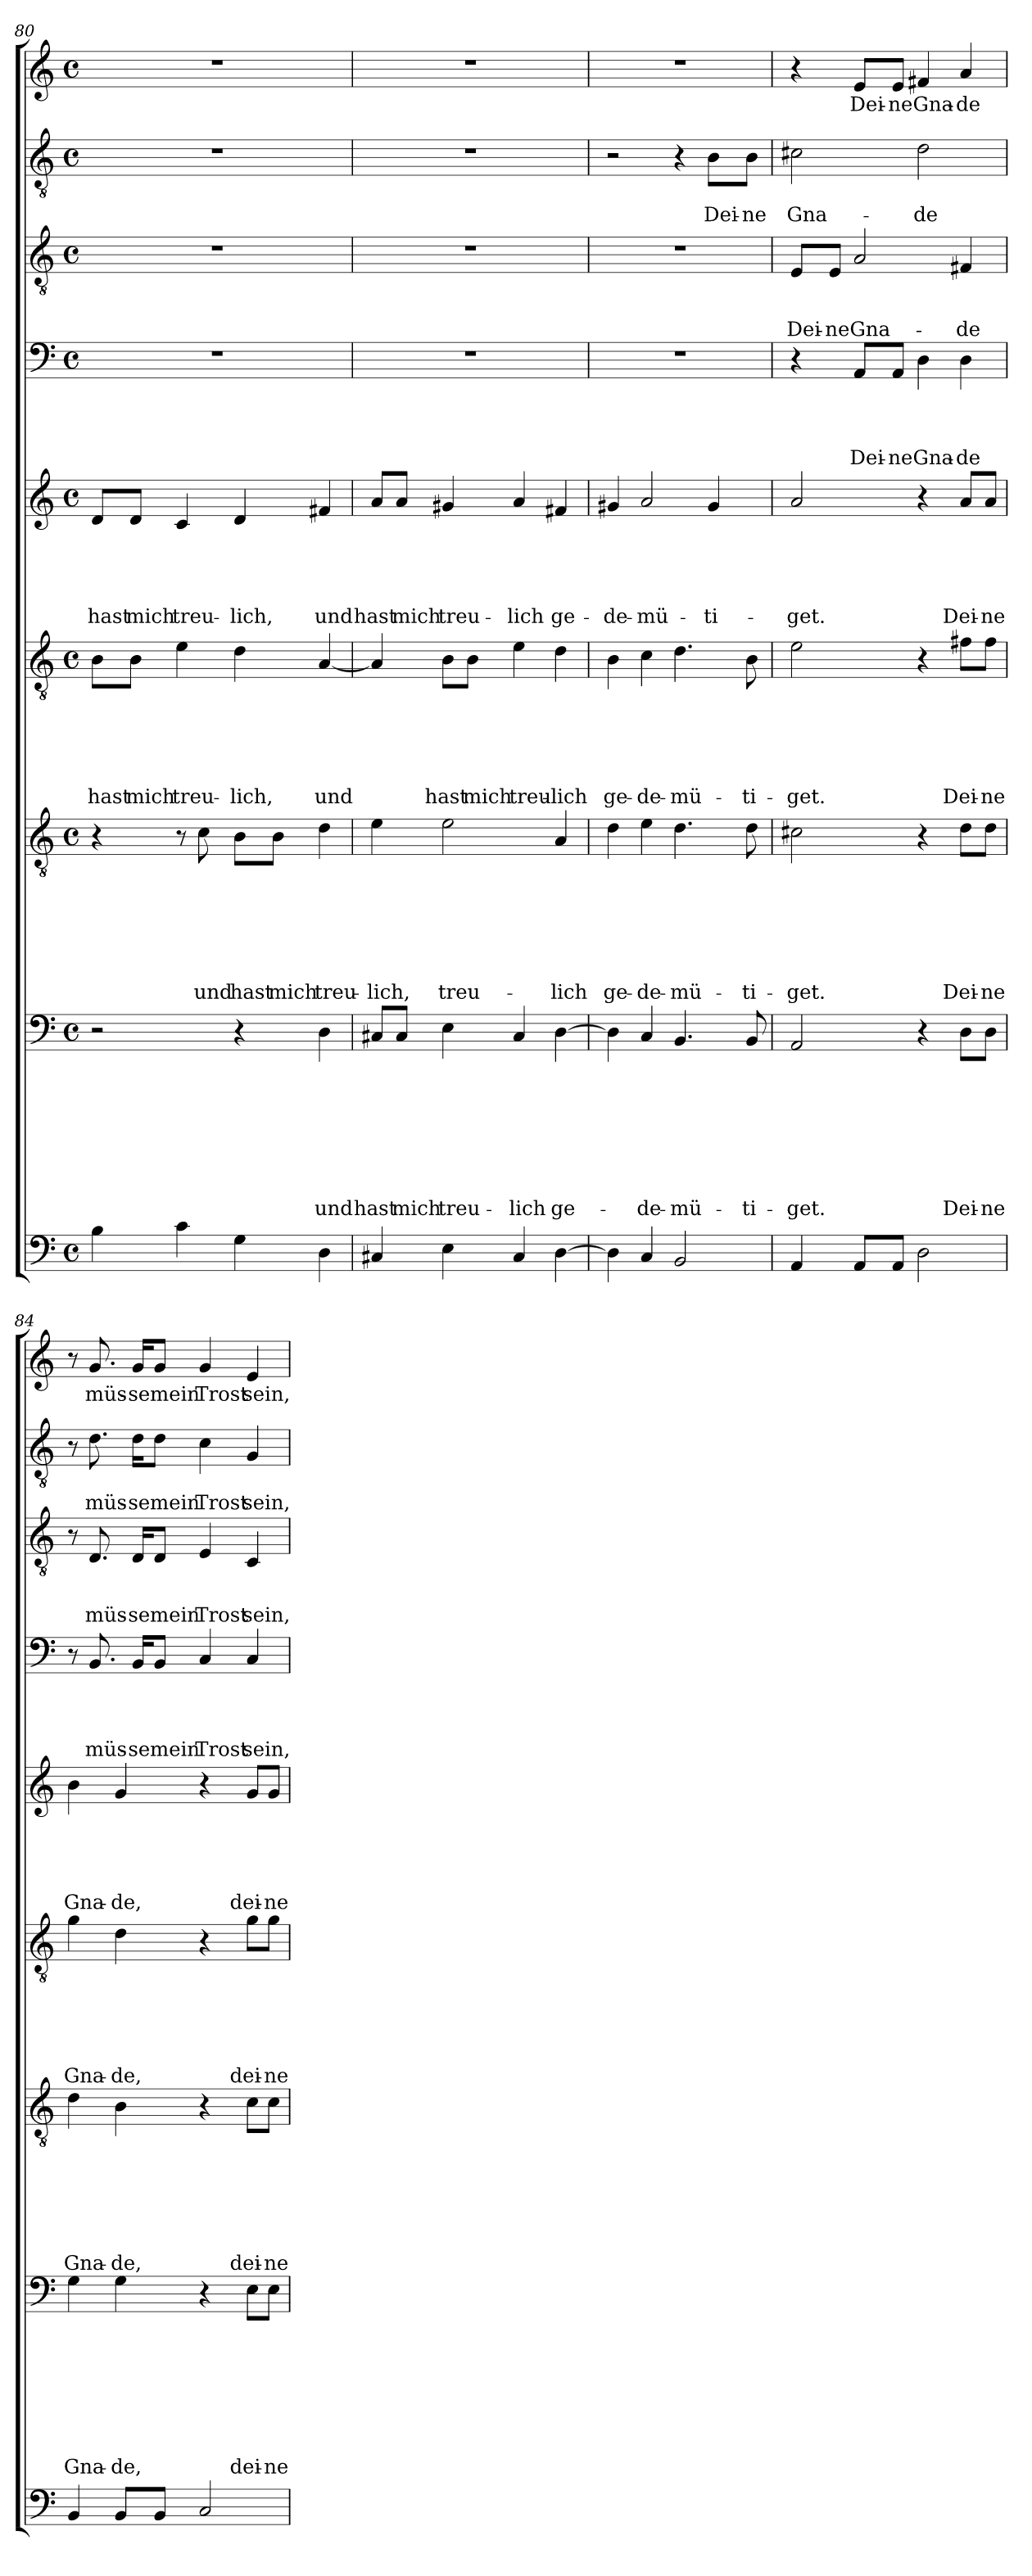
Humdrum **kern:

**kern	**kern	**text	**text	**text	**text	**text	**text	**text	**text	**kern	**text	**text	**text	**text	**text	**text	**text	**kern	**text	**text	**text	**text	**text	**text	**kern	**text	**text	**text	**text	**text	**kern	**text	**text	**text	**text	**kern	**text	**text	**text	**kern	**text	**text	**kern	**text
*part9	*part8	*part8	*part8	*part8	*part8	*part8	*part8	*part8	*part8	*part7	*part7	*part7	*part7	*part7	*part7	*part7	*part7	*part6	*part6	*part6	*part6	*part6	*part6	*part6	*part5	*part5	*part5	*part5	*part5	*part5	*part4	*part4	*part4	*part4	*part4	*part3	*part3	*part3	*part3	*part2	*part2	*part2	*part1	*part1
*staff9	*staff8	*staff8	*staff8	*staff8	*staff8	*staff8	*staff8	*staff8	*staff8	*staff7	*staff7	*staff7	*staff7	*staff7	*staff7	*staff7	*staff7	*staff6	*staff6	*staff6	*staff6	*staff6	*staff6	*staff6	*staff5	*staff5	*staff5	*staff5	*staff5	*staff5	*staff4	*staff4	*staff4	*staff4	*staff4	*staff3	*staff3	*staff3	*staff3	*staff2	*staff2	*staff2	*staff1	*staff1
*clefF4	*clefF4	*	*	*	*	*	*	*	*	*clefGv2	*	*	*	*	*	*	*	*clefGv2	*	*	*	*	*	*	*clefG2	*	*	*	*	*	*clefF4	*	*	*	*	*clefGv2	*	*	*	*clefGv2	*	*	*clefG2	*
*k[]	*k[]	*	*	*	*	*	*	*	*	*k[]	*	*	*	*	*	*	*	*k[]	*	*	*	*	*	*	*k[]	*	*	*	*	*	*k[]	*	*	*	*	*k[]	*	*	*	*k[]	*	*	*k[]	*
*C:	*C:	*	*	*	*	*	*	*	*	*C:	*	*	*	*	*	*	*	*C:	*	*	*	*	*	*	*C:	*	*	*	*	*	*C:	*	*	*	*	*C:	*	*	*	*C:	*	*	*C:	*
*M4/4	*M4/4	*	*	*	*	*	*	*	*	*M4/4	*	*	*	*	*	*	*	*M4/4	*	*	*	*	*	*	*M4/4	*	*	*	*	*	*M4/4	*	*	*	*	*M4/4	*	*	*	*M4/4	*	*	*M4/4	*
*met(c)	*met(c)	*	*	*	*	*	*	*	*	*met(c)	*	*	*	*	*	*	*	*met(c)	*	*	*	*	*	*	*met(c)	*	*	*	*	*	*met(c)	*	*	*	*	*met(c)	*	*	*	*met(c)	*	*	*met(c)	*
=80	=80	=80	=80	=80	=80	=80	=80	=80	=80	=80	=80	=80	=80	=80	=80	=80	=80	=80	=80	=80	=80	=80	=80	=80	=80	=80	=80	=80	=80	=80	=80	=80	=80	=80	=80	=80	=80	=80	=80	=80	=80	=80	=80	=80
!	!	!	!	!	!	!	!	!	!	!	!	!	!	!	!	!	!	!	!	!	!	!	!	!LO:LY:b	!	!	!	!	!	!LO:LY:b	!	!	!	!	!	!	!	!	!	!	!	!	!	!
4B\	2r	.	.	.	.	.	.	.	.	4r	.	.	.	.	.	.	.	8B\L	.	.	.	.	.	hast	8d/L	.	.	.	.	hast	1r	.	.	.	.	1r	.	.	.	1r	.	.	1r	.
!	!	!	!	!	!	!	!	!	!	!	!	!	!	!	!	!	!	!	!	!	!	!	!	!LO:LY:b	!	!	!	!	!	!LO:LY:b	!	!	!	!	!	!	!	!	!	!	!	!	!	!
.	.	.	.	.	.	.	.	.	.	.	.	.	.	.	.	.	.	8B\J	.	.	.	.	.	mich	8d/J	.	.	.	.	mich	.	.	.	.	.	.	.	.	.	.	.	.	.	.
!	!	!	!	!	!	!	!	!	!	!	!	!	!	!	!	!	!	!	!	!	!	!	!	!LO:LY:b	!	!	!	!	!	!LO:LY:b	!	!	!	!	!	!	!	!	!	!	!	!	!	!
4c\	.	.	.	.	.	.	.	.	.	8r	.	.	.	.	.	.	.	4e\	.	.	.	.	.	treu-	4c/	.	.	.	.	treu-	.	.	.	.	.	.	.	.	.	.	.	.	.	.
!	!	!	!	!	!	!	!	!	!	!	!	!	!	!	!	!	!LO:LY:b	!	!	!	!	!	!	!	!	!	!	!	!	!	!	!	!	!	!	!	!	!	!	!	!	!	!	!
.	.	.	.	.	.	.	.	.	.	8c\	.	.	.	.	.	.	und	.	.	.	.	.	.	.	.	.	.	.	.	.	.	.	.	.	.	.	.	.	.	.	.	.	.	.
!	!	!	!	!	!	!	!	!	!	!	!	!	!	!	!	!	!LO:LY:b	!	!	!	!	!	!	!LO:LY:b	!	!	!	!	!	!LO:LY:b	!	!	!	!	!	!	!	!	!	!	!	!	!	!
4G\	4r	.	.	.	.	.	.	.	.	8B\L	.	.	.	.	.	.	hast	4d\	.	.	.	.	.	-lich,	4d/	.	.	.	.	-lich,	.	.	.	.	.	.	.	.	.	.	.	.	.	.
!	!	!	!	!	!	!	!	!	!	!	!	!	!	!	!	!	!LO:LY:b	!	!	!	!	!	!	!	!	!	!	!	!	!	!	!	!	!	!	!	!	!	!	!	!	!	!	!
.	.	.	.	.	.	.	.	.	.	8B\J	.	.	.	.	.	.	mich	.	.	.	.	.	.	.	.	.	.	.	.	.	.	.	.	.	.	.	.	.	.	.	.	.	.	.
!	!	!	!	!	!	!	!	!	!LO:LY:b	!	!	!	!	!	!	!	!LO:LY:b	!	!	!	!	!	!	!LO:LY:b	!	!	!	!	!	!LO:LY:b	!	!	!	!	!	!	!	!	!	!	!	!	!	!
4D\	4D\	.	.	.	.	.	.	.	und	4d\	.	.	.	.	.	.	treu-	[4A/	.	.	.	.	.	und	4f#X/	.	.	.	.	und	.	.	.	.	.	.	.	.	.	.	.	.	.	.
=81	=81	=81	=81	=81	=81	=81	=81	=81	=81	=81	=81	=81	=81	=81	=81	=81	=81	=81	=81	=81	=81	=81	=81	=81	=81	=81	=81	=81	=81	=81	=81	=81	=81	=81	=81	=81	=81	=81	=81	=81	=81	=81	=81	=81
!	!	!	!	!	!	!	!	!	!LO:LY:b	!	!	!	!	!	!	!	!LO:LY:b	!	!	!	!	!	!	!	!	!	!	!	!	!LO:LY:b	!	!	!	!	!	!	!	!	!	!	!	!	!	!
4C#X/	8C#X/L	.	.	.	.	.	.	.	hast	4e\	.	.	.	.	.	.	-lich,	4A/]	.	.	.	.	.	.	8a/L	.	.	.	.	hast	1r	.	.	.	.	1r	.	.	.	1r	.	.	1r	.
!	!	!	!	!	!	!	!	!	!LO:LY:b	!	!	!	!	!	!	!	!	!	!	!	!	!	!	!	!	!	!	!	!	!LO:LY:b	!	!	!	!	!	!	!	!	!	!	!	!	!	!
.	8C#/J	.	.	.	.	.	.	.	mich	.	.	.	.	.	.	.	.	.	.	.	.	.	.	.	8a/J	.	.	.	.	mich	.	.	.	.	.	.	.	.	.	.	.	.	.	.
!	!	!	!	!	!	!	!	!	!LO:LY:b	!	!	!	!	!	!	!	!LO:LY:b	!	!	!	!	!	!	!LO:LY:b	!	!	!	!	!	!LO:LY:b	!	!	!	!	!	!	!	!	!	!	!	!	!	!
4E\	4E\	.	.	.	.	.	.	.	treu-	2e\	.	.	.	.	.	.	treu-	8B\L	.	.	.	.	.	hast	4g#X/	.	.	.	.	treu-	.	.	.	.	.	.	.	.	.	.	.	.	.	.
!	!	!	!	!	!	!	!	!	!	!	!	!	!	!	!	!	!	!	!	!	!	!	!	!LO:LY:b	!	!	!	!	!	!	!	!	!	!	!	!	!	!	!	!	!	!	!	!
.	.	.	.	.	.	.	.	.	.	.	.	.	.	.	.	.	.	8B\J	.	.	.	.	.	mich	.	.	.	.	.	.	.	.	.	.	.	.	.	.	.	.	.	.	.	.
!	!	!	!	!	!	!	!	!	!LO:LY:b	!	!	!	!	!	!	!	!	!	!	!	!	!	!	!LO:LY:b	!	!	!	!	!	!LO:LY:b	!	!	!	!	!	!	!	!	!	!	!	!	!	!
4C#/	4C#/	.	.	.	.	.	.	.	-lich	.	.	.	.	.	.	.	.	4e\	.	.	.	.	.	treu-	4a/	.	.	.	.	-lich	.	.	.	.	.	.	.	.	.	.	.	.	.	.
!	!	!	!	!	!	!	!	!	!LO:LY:b	!	!	!	!	!	!	!	!LO:LY:b	!	!	!	!	!	!	!LO:LY:b	!	!	!	!	!	!LO:LY:b	!	!	!	!	!	!	!	!	!	!	!	!	!	!
[4D\	[4D\	.	.	.	.	.	.	.	ge-	4A/	.	.	.	.	.	.	-lich	4d\	.	.	.	.	.	-lich	4f#X/	.	.	.	.	ge-	.	.	.	.	.	.	.	.	.	.	.	.	.	.
=82	=82	=82	=82	=82	=82	=82	=82	=82	=82	=82	=82	=82	=82	=82	=82	=82	=82	=82	=82	=82	=82	=82	=82	=82	=82	=82	=82	=82	=82	=82	=82	=82	=82	=82	=82	=82	=82	=82	=82	=82	=82	=82	=82	=82
!	!	!	!	!	!	!	!	!	!	!	!	!	!	!	!	!	!LO:LY:b	!	!	!	!	!	!	!LO:LY:b	!	!	!	!	!	!LO:LY:b	!	!	!	!	!	!	!	!	!	!	!	!	!	!
4D\]	4D\]	.	.	.	.	.	.	.	.	4d\	.	.	.	.	.	.	ge-	4B\	.	.	.	.	.	ge-	4g#/	.	.	.	.	-de-	1r	.	.	.	.	1r	.	.	.	2r	.	.	1r	.
!	!	!	!	!	!	!	!	!	!LO:LY:b	!	!	!	!	!	!	!	!LO:LY:b	!	!	!	!	!	!	!LO:LY:b	!	!	!	!	!	!LO:LY:b	!	!	!	!	!	!	!	!	!	!	!	!	!	!
4C/	4C/	.	.	.	.	.	.	.	-de-	4e\	.	.	.	.	.	.	-de-	4c\	.	.	.	.	.	-de-	2a/	.	.	.	.	-mü-	.	.	.	.	.	.	.	.	.	.	.	.	.	.
!	!	!	!	!	!	!	!	!	!LO:LY:b	!	!	!	!	!	!	!	!LO:LY:b	!	!	!	!	!	!	!LO:LY:b	!	!	!	!	!	!	!	!	!	!	!	!	!	!	!	!	!	!	!	!
2BB/	4.BB/	.	.	.	.	.	.	.	-mü-	4.d\	.	.	.	.	.	.	-mü-	4.d\	.	.	.	.	.	-mü-	.	.	.	.	.	.	.	.	.	.	.	.	.	.	.	4r	.	.	.	.
!	!	!	!	!	!	!	!	!	!	!	!	!	!	!	!	!	!	!	!	!	!	!	!	!	!	!	!	!	!	!LO:LY:b	!	!	!	!	!	!	!	!	!	!	!	!LO:LY:b	!	!
.	.	.	.	.	.	.	.	.	.	.	.	.	.	.	.	.	.	.	.	.	.	.	.	.	4g#/	.	.	.	.	-ti-	.	.	.	.	.	.	.	.	.	8B\L	.	Dei-	.	.
!	!	!	!	!	!	!	!	!	!LO:LY:b	!	!	!	!	!	!	!	!LO:LY:b	!	!	!	!	!	!	!LO:LY:b	!	!	!	!	!	!	!	!	!	!	!	!	!	!	!	!	!	!LO:LY:b	!	!
.	8BB/	.	.	.	.	.	.	.	-ti-	8d\	.	.	.	.	.	.	-ti-	8B\	.	.	.	.	.	-ti-	.	.	.	.	.	.	.	.	.	.	.	.	.	.	.	8B\J	.	-ne	.	.
!!LO:PB:g=z
=83	=83	=83	=83	=83	=83	=83	=83	=83	=83	=83	=83	=83	=83	=83	=83	=83	=83	=83	=83	=83	=83	=83	=83	=83	=83	=83	=83	=83	=83	=83	=83	=83	=83	=83	=83	=83	=83	=83	=83	=83	=83	=83	=83	=83
!	!	!	!	!	!	!	!	!	!LO:LY:b	!	!	!	!	!	!	!	!LO:LY:b	!	!	!	!	!	!	!LO:LY:b	!	!	!	!	!	!LO:LY:b	!	!	!	!	!	!	!	!	!LO:LY:b	!	!	!LO:LY:b	!	!
4AA/	2AA/	.	.	.	.	.	.	.	-get.	2c#X\	.	.	.	.	.	.	-get.	2e\	.	.	.	.	.	-get.	2a/	.	.	.	.	-get.	4r	.	.	.	.	8E/L	.	.	Dei-	2c#X\	.	Gna-	4r	.
!	!	!	!	!	!	!	!	!	!	!	!	!	!	!	!	!	!	!	!	!	!	!	!	!	!	!	!	!	!	!	!	!	!	!	!	!	!	!	!LO:LY:b	!	!	!	!	!
.	.	.	.	.	.	.	.	.	.	.	.	.	.	.	.	.	.	.	.	.	.	.	.	.	.	.	.	.	.	.	.	.	.	.	.	8E/J	.	.	-ne	.	.	.	.	.
!	!	!	!	!	!	!	!	!	!	!	!	!	!	!	!	!	!	!	!	!	!	!	!	!	!	!	!	!	!	!	!	!	!	!	!LO:LY:b	!	!	!	!LO:LY:b	!	!	!	!	!LO:LY:b
8AA/L	.	.	.	.	.	.	.	.	.	.	.	.	.	.	.	.	.	.	.	.	.	.	.	.	.	.	.	.	.	.	8AA/L	.	.	.	Dei-	2A/	.	.	Gna-	.	.	.	8e/L	Dei-
!	!	!	!	!	!	!	!	!	!	!	!	!	!	!	!	!	!	!	!	!	!	!	!	!	!	!	!	!	!	!	!	!	!	!	!LO:LY:b	!	!	!	!	!	!	!	!	!LO:LY:b
8AA/J	.	.	.	.	.	.	.	.	.	.	.	.	.	.	.	.	.	.	.	.	.	.	.	.	.	.	.	.	.	.	8AA/J	.	.	.	-ne	.	.	.	.	.	.	.	8e/J	-ne
!	!	!	!	!	!	!	!	!	!	!	!	!	!	!	!	!	!	!	!	!	!	!	!	!	!	!	!	!	!	!	!	!	!	!	!LO:LY:b	!	!	!	!	!	!	!LO:LY:b	!	!LO:LY:b
2D\	4r	.	.	.	.	.	.	.	.	4r	.	.	.	.	.	.	.	4r	.	.	.	.	.	.	4r	.	.	.	.	.	4D\	.	.	.	Gna-	.	.	.	.	2d\	.	-de	4f#X/	Gna-
!	!	!	!	!	!	!	!	!	!LO:LY:b	!	!	!	!	!	!	!	!LO:LY:b	!	!	!	!	!	!	!LO:LY:b	!	!	!	!	!	!LO:LY:b	!	!	!	!	!LO:LY:b	!	!	!	!LO:LY:b	!	!	!	!	!LO:LY:b
.	8D\L	.	.	.	.	.	.	.	Dei-	8d\L	.	.	.	.	.	.	Dei-	8f#X\L	.	.	.	.	.	Dei-	8a/L	.	.	.	.	Dei-	4D\	.	.	.	-de	4F#X/	.	.	-de	.	.	.	4a/	-de
!	!	!	!	!	!	!	!	!	!LO:LY:b	!	!	!	!	!	!	!	!LO:LY:b	!	!	!	!	!	!	!LO:LY:b	!	!	!	!	!	!LO:LY:b	!	!	!	!	!	!	!	!	!	!	!	!	!	!
.	8D\J	.	.	.	.	.	.	.	-ne	8d\J	.	.	.	.	.	.	-ne	8f#\J	.	.	.	.	.	-ne	8a/J	.	.	.	.	-ne	.	.	.	.	.	.	.	.	.	.	.	.	.	.
=84	=84	=84	=84	=84	=84	=84	=84	=84	=84	=84	=84	=84	=84	=84	=84	=84	=84	=84	=84	=84	=84	=84	=84	=84	=84	=84	=84	=84	=84	=84	=84	=84	=84	=84	=84	=84	=84	=84	=84	=84	=84	=84	=84	=84
!	!	!	!	!	!	!	!	!	!LO:LY:b	!	!	!	!	!	!	!	!LO:LY:b	!	!	!	!	!	!	!LO:LY:b	!	!	!	!	!	!LO:LY:b	!	!	!	!	!	!	!	!	!	!	!	!	!	!
4BB/	4G\	.	.	.	.	.	.	.	Gna-	4d\	.	.	.	.	.	.	Gna-	4g\	.	.	.	.	.	Gna-	4b\	.	.	.	.	Gna-	8r	.	.	.	.	8r	.	.	.	8r	.	.	8r	.
!	!	!	!	!	!	!	!	!	!	!	!	!	!	!	!	!	!	!	!	!	!	!	!	!	!	!	!	!	!	!	!	!	!	!	!LO:LY:b	!	!	!	!LO:LY:b	!	!	!LO:LY:b	!	!LO:LY:b
.	.	.	.	.	.	.	.	.	.	.	.	.	.	.	.	.	.	.	.	.	.	.	.	.	.	.	.	.	.	.	8.BB/	.	.	.	müs-	8.D/	.	.	müs-	8.d\	.	müs-	8.g/	müs-
!	!	!	!	!	!	!	!	!	!LO:LY:b	!	!	!	!	!	!	!	!LO:LY:b	!	!	!	!	!	!	!LO:LY:b	!	!	!	!	!	!LO:LY:b	!	!	!	!	!	!	!	!	!	!	!	!	!	!
8BB/L	4G\	.	.	.	.	.	.	.	-de,	4B\	.	.	.	.	.	.	-de,	4d\	.	.	.	.	.	-de,	4g/	.	.	.	.	-de,	.	.	.	.	.	.	.	.	.	.	.	.	.	.
!	!	!	!	!	!	!	!	!	!	!	!	!	!	!	!	!	!	!	!	!	!	!	!	!	!	!	!	!	!	!	!	!	!	!	!LO:LY:b	!	!	!	!LO:LY:b	!	!	!LO:LY:b	!	!LO:LY:b
.	.	.	.	.	.	.	.	.	.	.	.	.	.	.	.	.	.	.	.	.	.	.	.	.	.	.	.	.	.	.	16BB/KL	.	.	.	-se	16D/KL	.	.	-se	16d\KL	.	-se	16g/KL	-se
!	!	!	!	!	!	!	!	!	!	!	!	!	!	!	!	!	!	!	!	!	!	!	!	!	!	!	!	!	!	!	!	!	!	!	!LO:LY:b	!	!	!	!LO:LY:b	!	!	!LO:LY:b	!	!LO:LY:b
8BB/J	.	.	.	.	.	.	.	.	.	.	.	.	.	.	.	.	.	.	.	.	.	.	.	.	.	.	.	.	.	.	8BB/J	.	.	.	mein	8D/J	.	.	mein	8d\J	.	mein	8g/J	mein
!	!	!	!	!	!	!	!	!	!	!	!	!	!	!	!	!	!	!	!	!	!	!	!	!	!	!	!	!	!	!	!	!	!	!	!LO:LY:b	!	!	!	!LO:LY:b	!	!	!LO:LY:b	!	!LO:LY:b
2C/	4r	.	.	.	.	.	.	.	.	4r	.	.	.	.	.	.	.	4r	.	.	.	.	.	.	4r	.	.	.	.	.	4C/	.	.	.	Trost	4E/	.	.	Trost	4c\	.	Trost	4g/	Trost
!	!	!	!	!	!	!	!	!	!LO:LY:b	!	!	!	!	!	!	!	!LO:LY:b	!	!	!	!	!	!	!LO:LY:b	!	!	!	!	!	!LO:LY:b	!	!	!	!	!LO:LY:b	!	!	!	!LO:LY:b	!	!	!LO:LY:b	!	!LO:LY:b
.	8E\L	.	.	.	.	.	.	.	dei-	8c\L	.	.	.	.	.	.	dei-	8g\L	.	.	.	.	.	dei-	8g/L	.	.	.	.	dei-	4C/	.	.	.	sein,	4C/	.	.	sein,	4G/	.	sein,	4e/	sein,
!	!	!	!	!	!	!	!	!	!LO:LY:b	!	!	!	!	!	!	!	!LO:LY:b	!	!	!	!	!	!	!LO:LY:b	!	!	!	!	!	!LO:LY:b	!	!	!	!	!	!	!	!	!	!	!	!	!	!
.	8E\J	.	.	.	.	.	.	.	-ne	8c\J	.	.	.	.	.	.	-ne	8g\J	.	.	.	.	.	-ne	8g/J	.	.	.	.	-ne	.	.	.	.	.	.	.	.	.	.	.	.	.	.
=	=	=	=	=	=	=	=	=	=	=	=	=	=	=	=	=	=	=	=	=	=	=	=	=	=	=	=	=	=	=	=	=	=	=	=	=	=	=	=	=	=	=	=	=
*-	*-	*-	*-	*-	*-	*-	*-	*-	*-	*-	*-	*-	*-	*-	*-	*-	*-	*-	*-	*-	*-	*-	*-	*-	*-	*-	*-	*-	*-	*-	*-	*-	*-	*-	*-	*-	*-	*-	*-	*-	*-	*-	*-	*-
